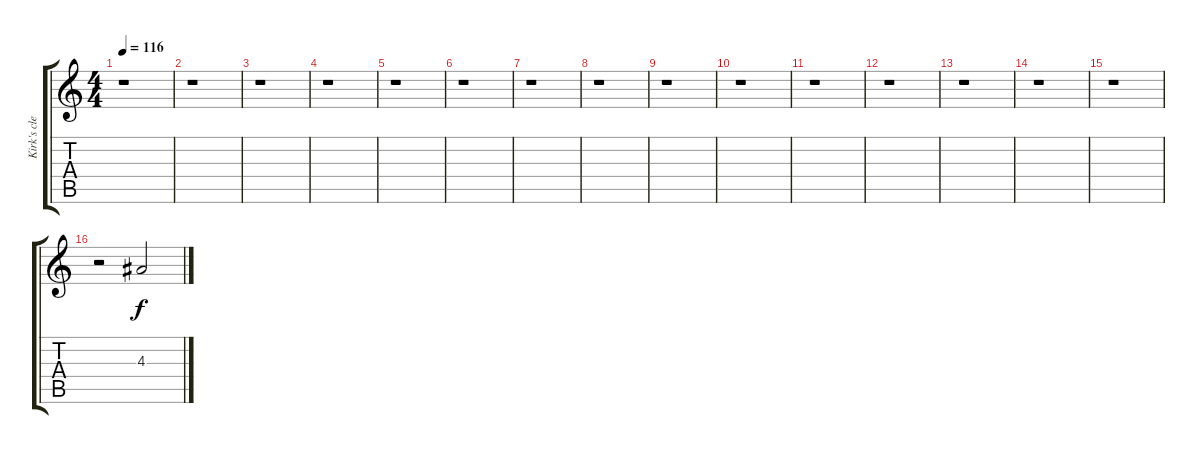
\track ("Kirk's clean lead w/slide" "Kirk's cle") {instrument electricguitarclean}
\staff {score tabs}
\tuning (Eb4 Bb3 Gb3 Db3 Ab2 Eb2) {hide}
\ts (4 4)
\tempo 116
\clef g2
\ks c
r.1{dy f} |
r.1 |
r.1 |
r.1 |
r.1 |
r.1 |
r.1 |
r.1 |
r.1 |
r.1 |
r.1 |
r.1 |
r.1 |
r.1 |
r.1 |
r.2 4.3{ss}.2
